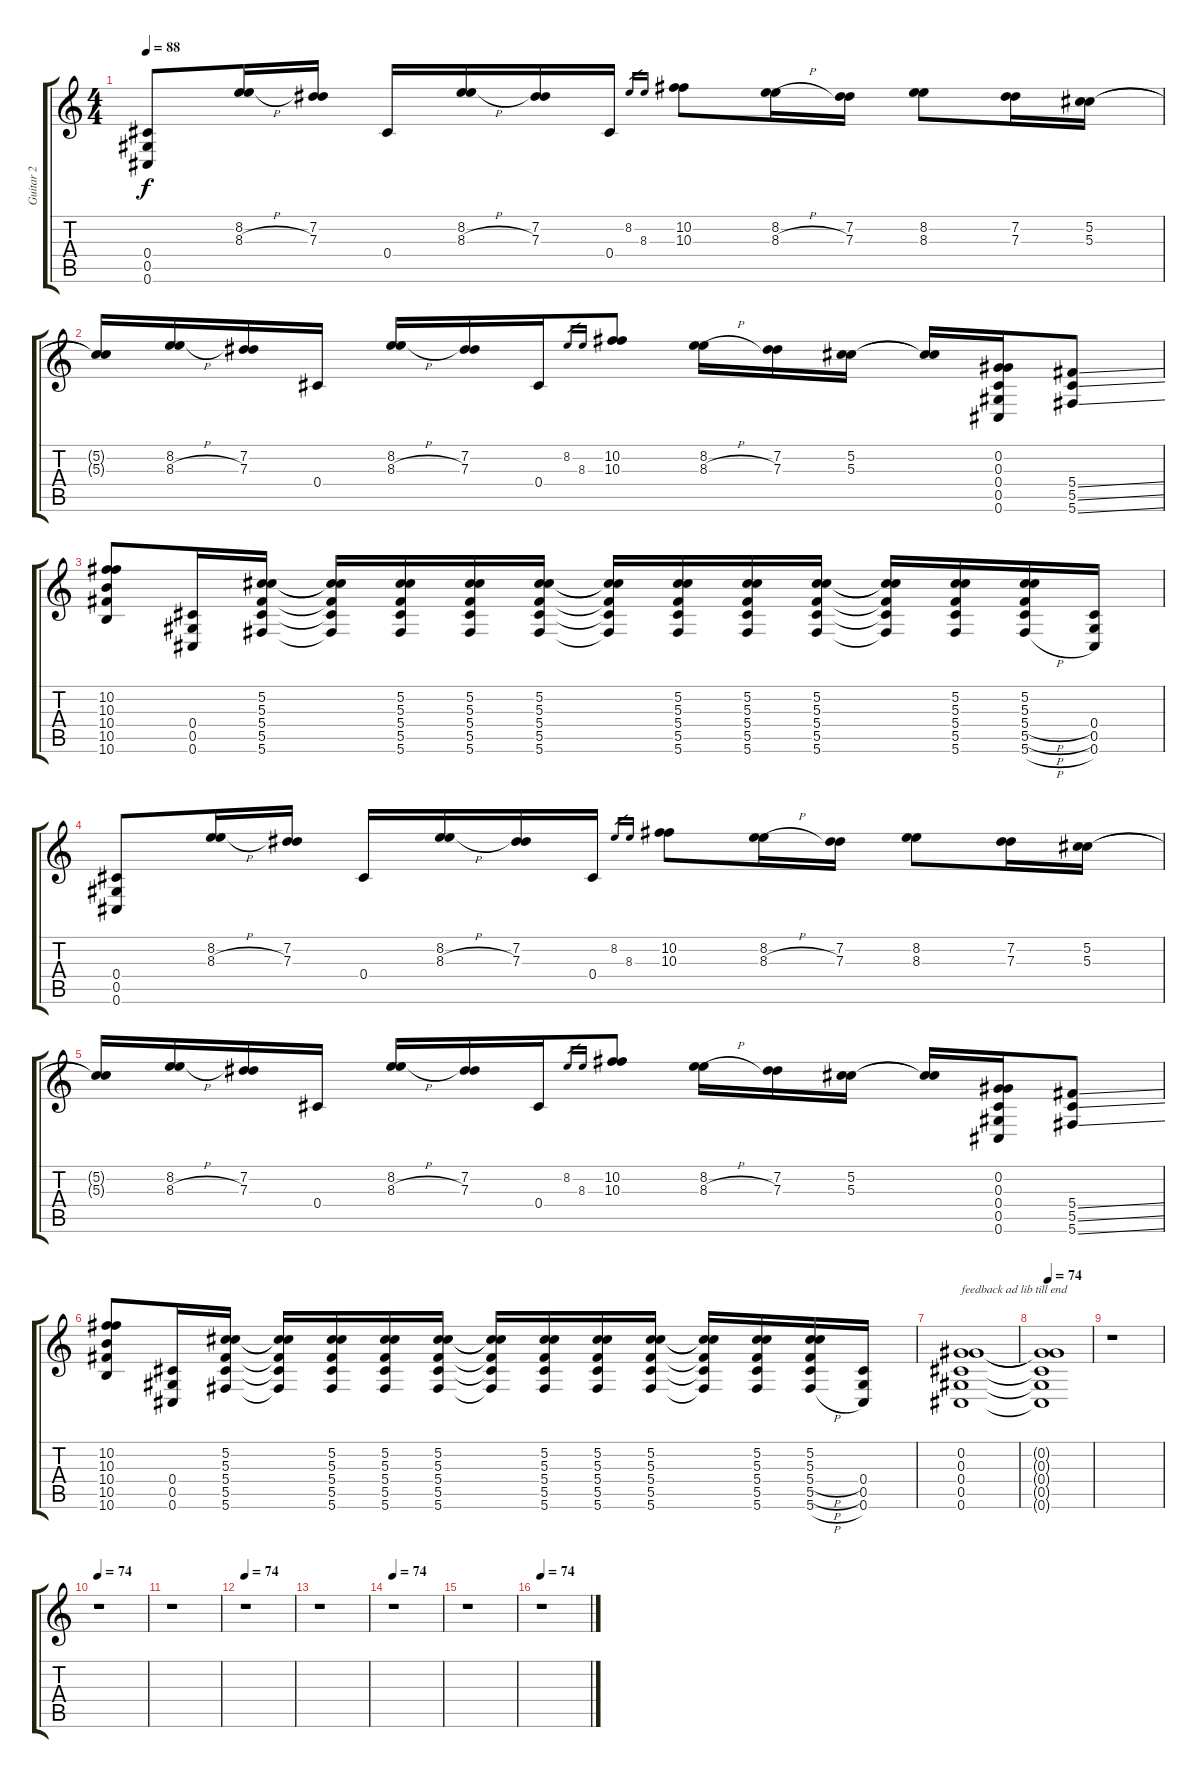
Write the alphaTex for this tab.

\track ("Guitar 2" "Guitar 2") {instrument acousticguitarsteel}
\staff {score tabs}
\tuning (F4 Ab3 Ab3 Db3 Ab2 Db2) {hide}
\ts (4 4)
\tempo 88
\clef g2
\ks c
(0.4 0.5 0.6).8{dy f} (8.2{h} 8.3{h}).16 (7.2 7.3).16 0.4.16 (8.2{h} 8.3{h}).16 (7.2 7.3).16 0.4.16 8.2.16{gr} 8.3.16{gr} (10.2 10.3).8 (8.2{h} 8.3{h}).16 (7.2 7.3).16 (8.2 8.3).8 (7.2 7.3).16 (5.2 5.3).16 |
(5.2{t} 5.3{t}).16 (8.2{h} 8.3{h}).16 (7.2 7.3).16 0.4.16 (8.2{h} 8.3{h}).16 (7.2 7.3).16 0.4.16 8.2.16{gr} 8.3.16{gr} (10.2 10.3).8 (8.2{h} 8.3{h}).16 (7.2 7.3).16 (5.2 5.3).16 (5.2{t} 5.3{t}).16 (0.2 0.3 0.4 0.5 0.6).16 (5.4{ss} 5.5{ss} 5.6{ss}).8 |
(10.2 10.3 10.4 10.5 10.6).8 (0.4 0.5 0.6).16 (5.2 5.3 5.4 5.5 5.6).16 (5.2{t} 5.3{t} 5.4{t} 5.5{t} 5.6{t}).16 (5.2 5.3 5.4 5.5 5.6).16 (5.2 5.3 5.4 5.5 5.6).16 (5.2 5.3 5.4 5.5 5.6).16 (5.2{t} 5.3{t} 5.4{t} 5.5{t} 5.6{t}).16 (5.2 5.3 5.4 5.5 5.6).16 (5.2 5.3 5.4 5.5 5.6).16 (5.2 5.3 5.4 5.5 5.6).16 (5.2{t} 5.3{t} 5.4{t} 5.5{t} 5.6{t}).16 (5.2 5.3 5.4 5.5 5.6).16 (5.2 5.3 5.4{h} 5.5{h} 5.6{h}).16 (0.4 0.5 0.6).16 |
(0.4 0.5 0.6).8 (8.2{h} 8.3{h}).16 (7.2 7.3).16 0.4.16 (8.2{h} 8.3{h}).16 (7.2 7.3).16 0.4.16 8.2.16{gr} 8.3.16{gr} (10.2 10.3).8 (8.2{h} 8.3{h}).16 (7.2 7.3).16 (8.2 8.3).8 (7.2 7.3).16 (5.2 5.3).16 |
(5.2{t} 5.3{t}).16 (8.2{h} 8.3{h}).16 (7.2 7.3).16 0.4.16 (8.2{h} 8.3{h}).16 (7.2 7.3).16 0.4.16 8.2.16{gr} 8.3.16{gr} (10.2 10.3).8 (8.2{h} 8.3{h}).16 (7.2 7.3).16 (5.2 5.3).16 (5.2{t} 5.3{t}).16 (0.2 0.3 0.4 0.5 0.6).16 (5.4{ss} 5.5{ss} 5.6{ss}).8 |
(10.2 10.3 10.4 10.5 10.6).8 (0.4 0.5 0.6).16 (5.2 5.3 5.4 5.5 5.6).16 (5.2{t} 5.3{t} 5.4{t} 5.5{t} 5.6{t}).16 (5.2 5.3 5.4 5.5 5.6).16 (5.2 5.3 5.4 5.5 5.6).16 (5.2 5.3 5.4 5.5 5.6).16 (5.2{t} 5.3{t} 5.4{t} 5.5{t} 5.6{t}).16 (5.2 5.3 5.4 5.5 5.6).16 (5.2 5.3 5.4 5.5 5.6).16 (5.2 5.3 5.4 5.5 5.6).16 (5.2{t} 5.3{t} 5.4{t} 5.5{t} 5.6{t}).16 (5.2 5.3 5.4 5.5 5.6).16 (5.2 5.3 5.4{h} 5.5{h} 5.6{h}).16 (0.4 0.5 0.6).16 |
(0.2 0.3 0.4 0.5 0.6).1{txt "feedback ad lib till end"} |
\tempo 74
(0.2{t} 0.3{t} 0.4{t} 0.5{t} 0.6{t}).1 |
r.1 |
\tempo 74
r.1 |
r.1 |
\tempo 74
r.1 |
r.1 |
\tempo 74
r.1 |
r.1 |
\tempo 74
r.1
